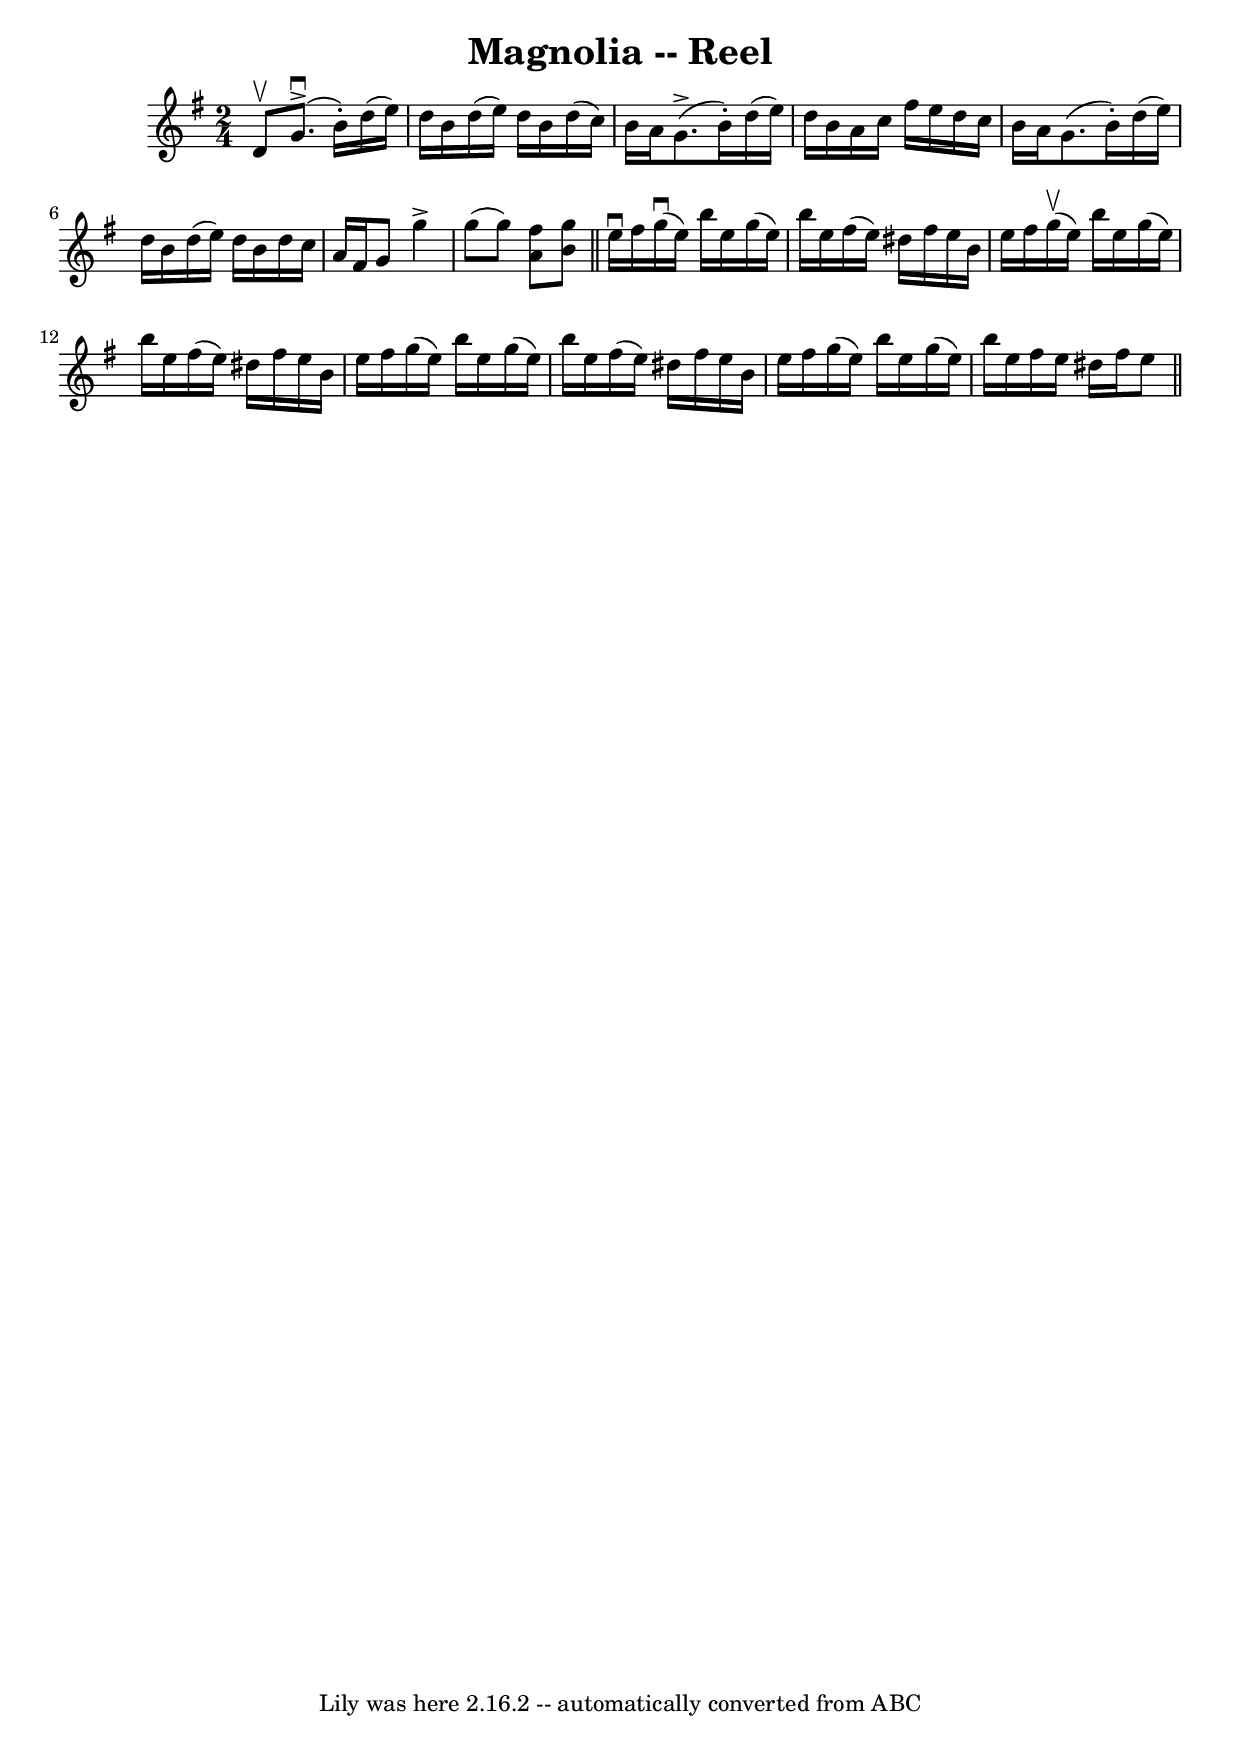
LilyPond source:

\version "2.16.2"
\include "Mammoth.ily"
\header {
	%% book = "Ryans Mammoth Collection"
	crossRefNumber = "1"
	footnotes = "\\\\251\\\\Contributed by Ray Davies ray:davies99.freeserve.co.uk"
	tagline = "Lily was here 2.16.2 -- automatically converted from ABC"
	title = "Magnolia -- Reel"
}
voicedefault =  {


\time 2/4 
\key g \major d'8^\upbow |
 g'8.^\downbow^\accent(
b'16 -.) d''16 (e''16) d''16 b'16    |
 d''16 (e''16  
-) d''16 b'16 d''16 (c''16) b'16 a'16    |
 g'8. 
^\accent(b'16 -.) d''16 (e''16) d''16 b'16    |
 a'16 
 c''16 fis''16 e''16 d''16 c''16 b'16 a'16    |
     
g'8. (b'16 -.) d''16 (e''16) d''16 b'16    |
 d''16 (
 e''16) d''16 b'16 d''16 c''16 a'16 fis'16    |
   
g'8 g''4^\accent g''8 (|
 g''8) << a'8 fis''8   >> <<  
 b'8 g''8   >>   \bar "||" e''16^\downbow fis''16  |
 g''16 
^\downbow(e''16) b''16 e''16 g''16 (e''16) b''16 e''16 
   |
 fis''16 (e''16) dis''16 fis''16 e''16 b'16    
e''16 fis''16    |
 g''16^\upbow(e''16) b''16 e''16    
g''16 (e''16) b''16 e''16    |
 fis''16 (e''16)   
dis''16 fis''16 e''16 b'16 e''16 fis''16  |
 g''16 (
e''16) b''16 e''16 g''16 (e''16) b''16 e''16    |
  
 fis''16 (e''16) dis''16 fis''16 e''16 b'16 e''16    
fis''16    |
 g''16 (e''16) b''16 e''16 g''16 (e''16  
-) b''16 e''16    |
 fis''16 e''16 dis''16 fis''16    
e''8    \bar "||"   
}

\score{
    <<

	\context Staff="default"
	{
	    \voicedefault 
	}

    >>
	\layout {
	}
	\midi {}
}
